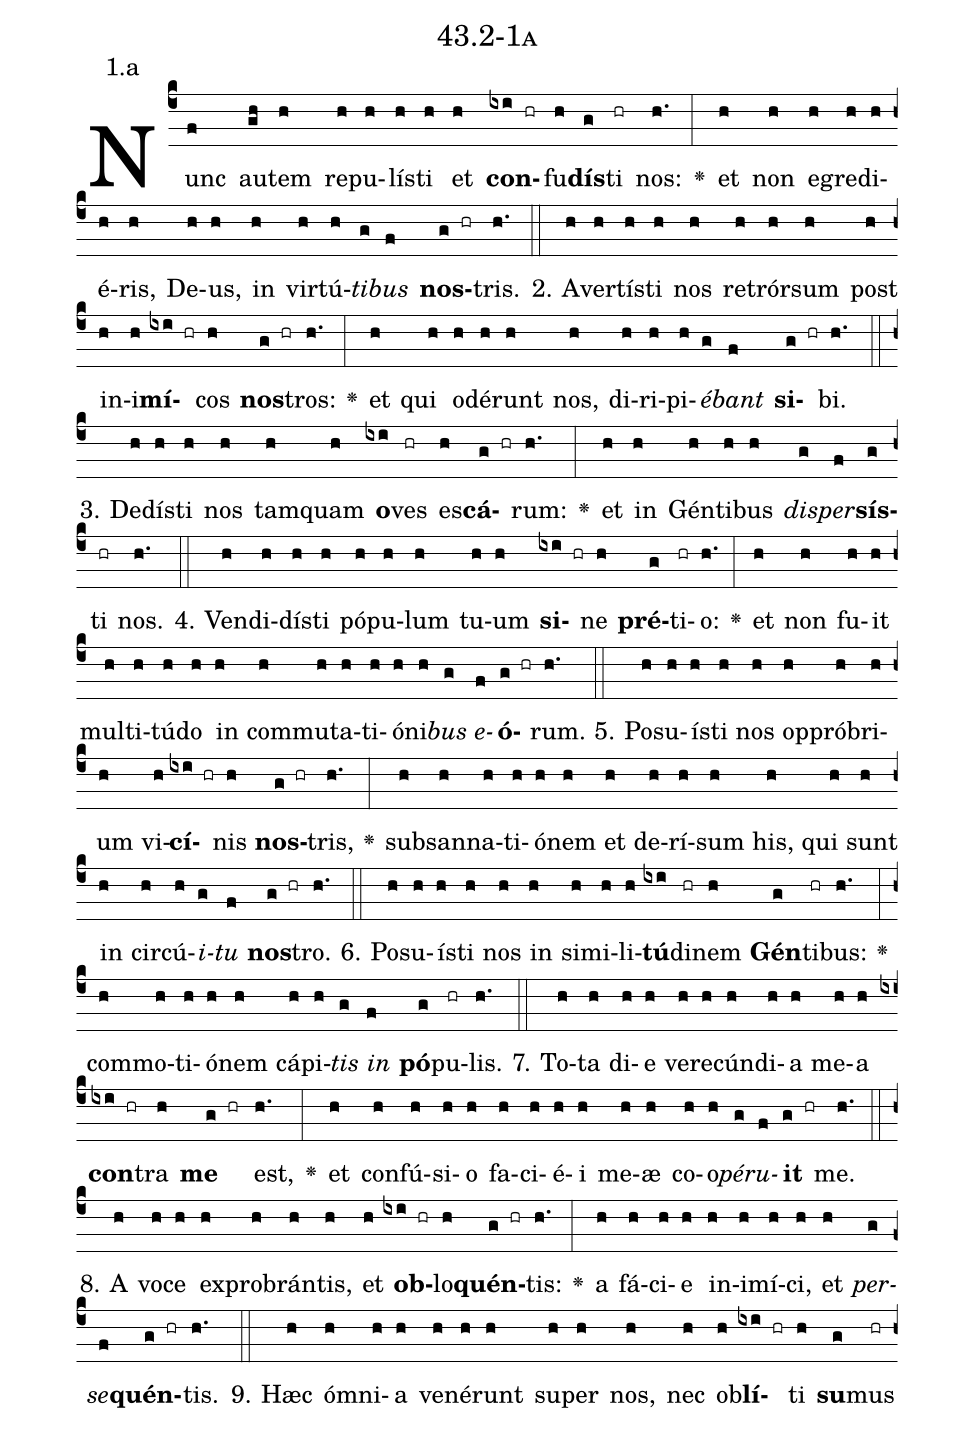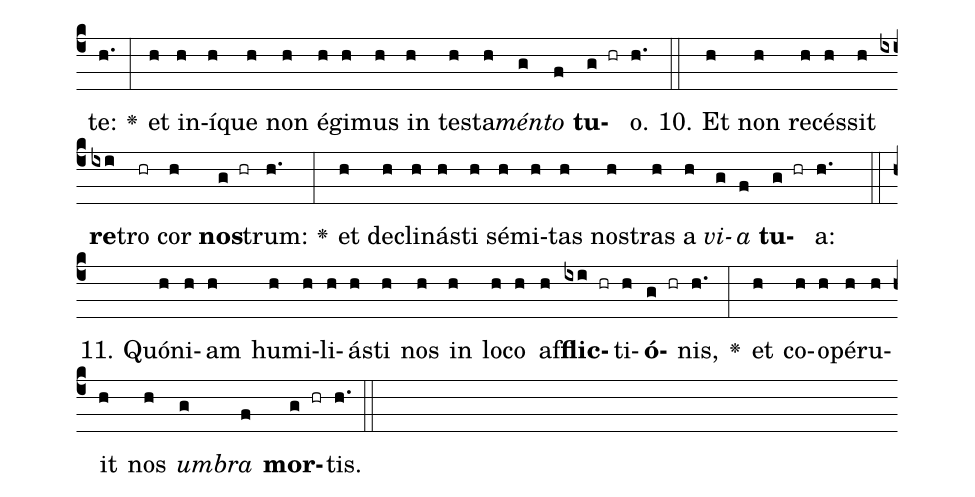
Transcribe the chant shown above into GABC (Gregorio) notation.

name: 43.2-1a;
annotation: 1.a;
%%
(c4)Nunc(f) au(gh)tem(h) re(h)pu(h)lís(h)ti(h) et(h) <b>con</b>(ixi hr)fu(h)<b>dís</b>(g)ti(hr) nos:(h.) <v>\greheightstar</v>(:) et(h) non(h) e(h)gre(h)di(h)é(h)ris,(h) De(h)us,(h) in(h) vir(h)tú(h)<i>ti</i>(g)<i>bus</i>(f) <b>nos</b>(g hr)tris.(h.) (::)
2. A(h)ver(h)tís(h)ti(h) nos(h) re(h)trór(h)sum(h) post(h) in(h)i(h)<b>mí</b>(ixi hr)cos(h) <b>nos</b>(g hr)tros:(h.) <v>\greheightstar</v>(:) et(h) qui(h) o(h)dé(h)runt(h) nos,(h) di(h)ri(h)pi(h)<i>é</i>(g)<i>bant</i>(f) <b>si</b>(g hr)bi.(h.) (::)
3. De(h)dís(h)ti(h) nos(h) tam(h)quam(h) <b>o</b>(ixi)ves(hr) es(h)<b>cá</b>(g hr)rum:(h.) <v>\greheightstar</v>(:) et(h) in(h) Gén(h)ti(h)bus(h) <i>di</i>(g)<i>sper</i>(f)<b>sís</b>(g)ti(hr) nos.(h.) (::)
4. Ven(h)di(h)dís(h)ti(h) pó(h)pu(h)lum(h) tu(h)um(h) <b>si</b>(ixi hr)ne(h) <b>pré</b>(g)ti(hr)o:(h.) <v>\greheightstar</v>(:) et(h) non(h) fu(h)it(h) mul(h)ti(h)tú(h)do(h) in(h) com(h)mu(h)ta(h)ti(h)ó(h)ni(h)<i>bus</i>(g) <i>e</i>(f)<b>ó</b>(g hr)rum.(h.) (::)
5. Po(h)su(h)ís(h)ti(h) nos(h) op(h)pró(h)bri(h)um(h) vi(h)<b>cí</b>(ixi hr)nis(h) <b>nos</b>(g hr)tris,(h.) <v>\greheightstar</v>(:) sub(h)san(h)na(h)ti(h)ó(h)nem(h) et(h) de(h)rí(h)sum(h) his,(h) qui(h) sunt(h) in(h) cir(h)cú(h)<i>i</i>(g)<i>tu</i>(f) <b>nos</b>(g hr)tro.(h.) (::)
6. Po(h)su(h)ís(h)ti(h) nos(h) in(h) si(h)mi(h)li(h)<b>tú</b>(ixi)di(hr)nem(h) <b>Gén</b>(g)ti(hr)bus:(h.) <v>\greheightstar</v>(:) com(h)mo(h)ti(h)ó(h)nem(h) cá(h)pi(h)<i>tis</i>(g) <i>in</i>(f) <b>pó</b>(g)pu(hr)lis.(h.) (::)
7. To(h)ta(h) di(h)e(h) ve(h)re(h)cún(h)di(h)a(h) me(h)a(h) <b>con</b>(ixi hr)tra(h) <b>me</b>(g hr) est,(h.) <v>\greheightstar</v>(:) et(h) con(h)fú(h)si(h)o(h) fa(h)ci(h)é(h)i(h) me(h)æ(h) co(h)o(h)<i>pé</i>(g)<i>ru</i>(f)<b>it</b>(g hr) me.(h.) (::)
8. A(h) vo(h)ce(h) ex(h)pro(h)brán(h)tis,(h) et(h) <b>ob</b>(ixi hr)lo(h)<b>quén</b>(g hr)tis:(h.) <v>\greheightstar</v>(:) a(h) fá(h)ci(h)e(h) in(h)i(h)mí(h)ci,(h) et(h) <i>per</i>(g)<i>se</i>(f)<b>quén</b>(g hr)tis.(h.) (::)
9. Hæc(h) óm(h)ni(h)a(h) ve(h)né(h)runt(h) su(h)per(h) nos,(h) nec(h) ob(h)<b>lí</b>(ixi hr)ti(h) <b>su</b>(g)mus(hr) te:(h.) <v>\greheightstar</v>(:) et(h) in(h)í(h)que(h) non(h) é(h)gi(h)mus(h) in(h) tes(h)ta(h)<i>mén</i>(g)<i>to</i>(f) <b>tu</b>(g hr)o.(h.) (::)
10. Et(h) non(h) re(h)cés(h)sit(h) <b>re</b>(ixi)tro(hr) cor(h) <b>nos</b>(g hr)trum:(h.) <v>\greheightstar</v>(:) et(h) de(h)cli(h)nás(h)ti(h) sé(h)mi(h)tas(h) nos(h)tras(h) a(h) <i>vi</i>(g)<i>a</i>(f) <b>tu</b>(g hr)a:(h.) (::)
11. Quón(h)i(h)am(h) hu(h)mi(h)li(h)ás(h)ti(h) nos(h) in(h) lo(h)co(h) af(h)<b>flic</b>(ixi hr)ti(h)<b>ó</b>(g hr)nis,(h.) <v>\greheightstar</v>(:) et(h) co(h)o(h)pé(h)ru(h)it(h) nos(h) <i>um</i>(g)<i>bra</i>(f) <b>mor</b>(g hr)tis.(h.) (::)
